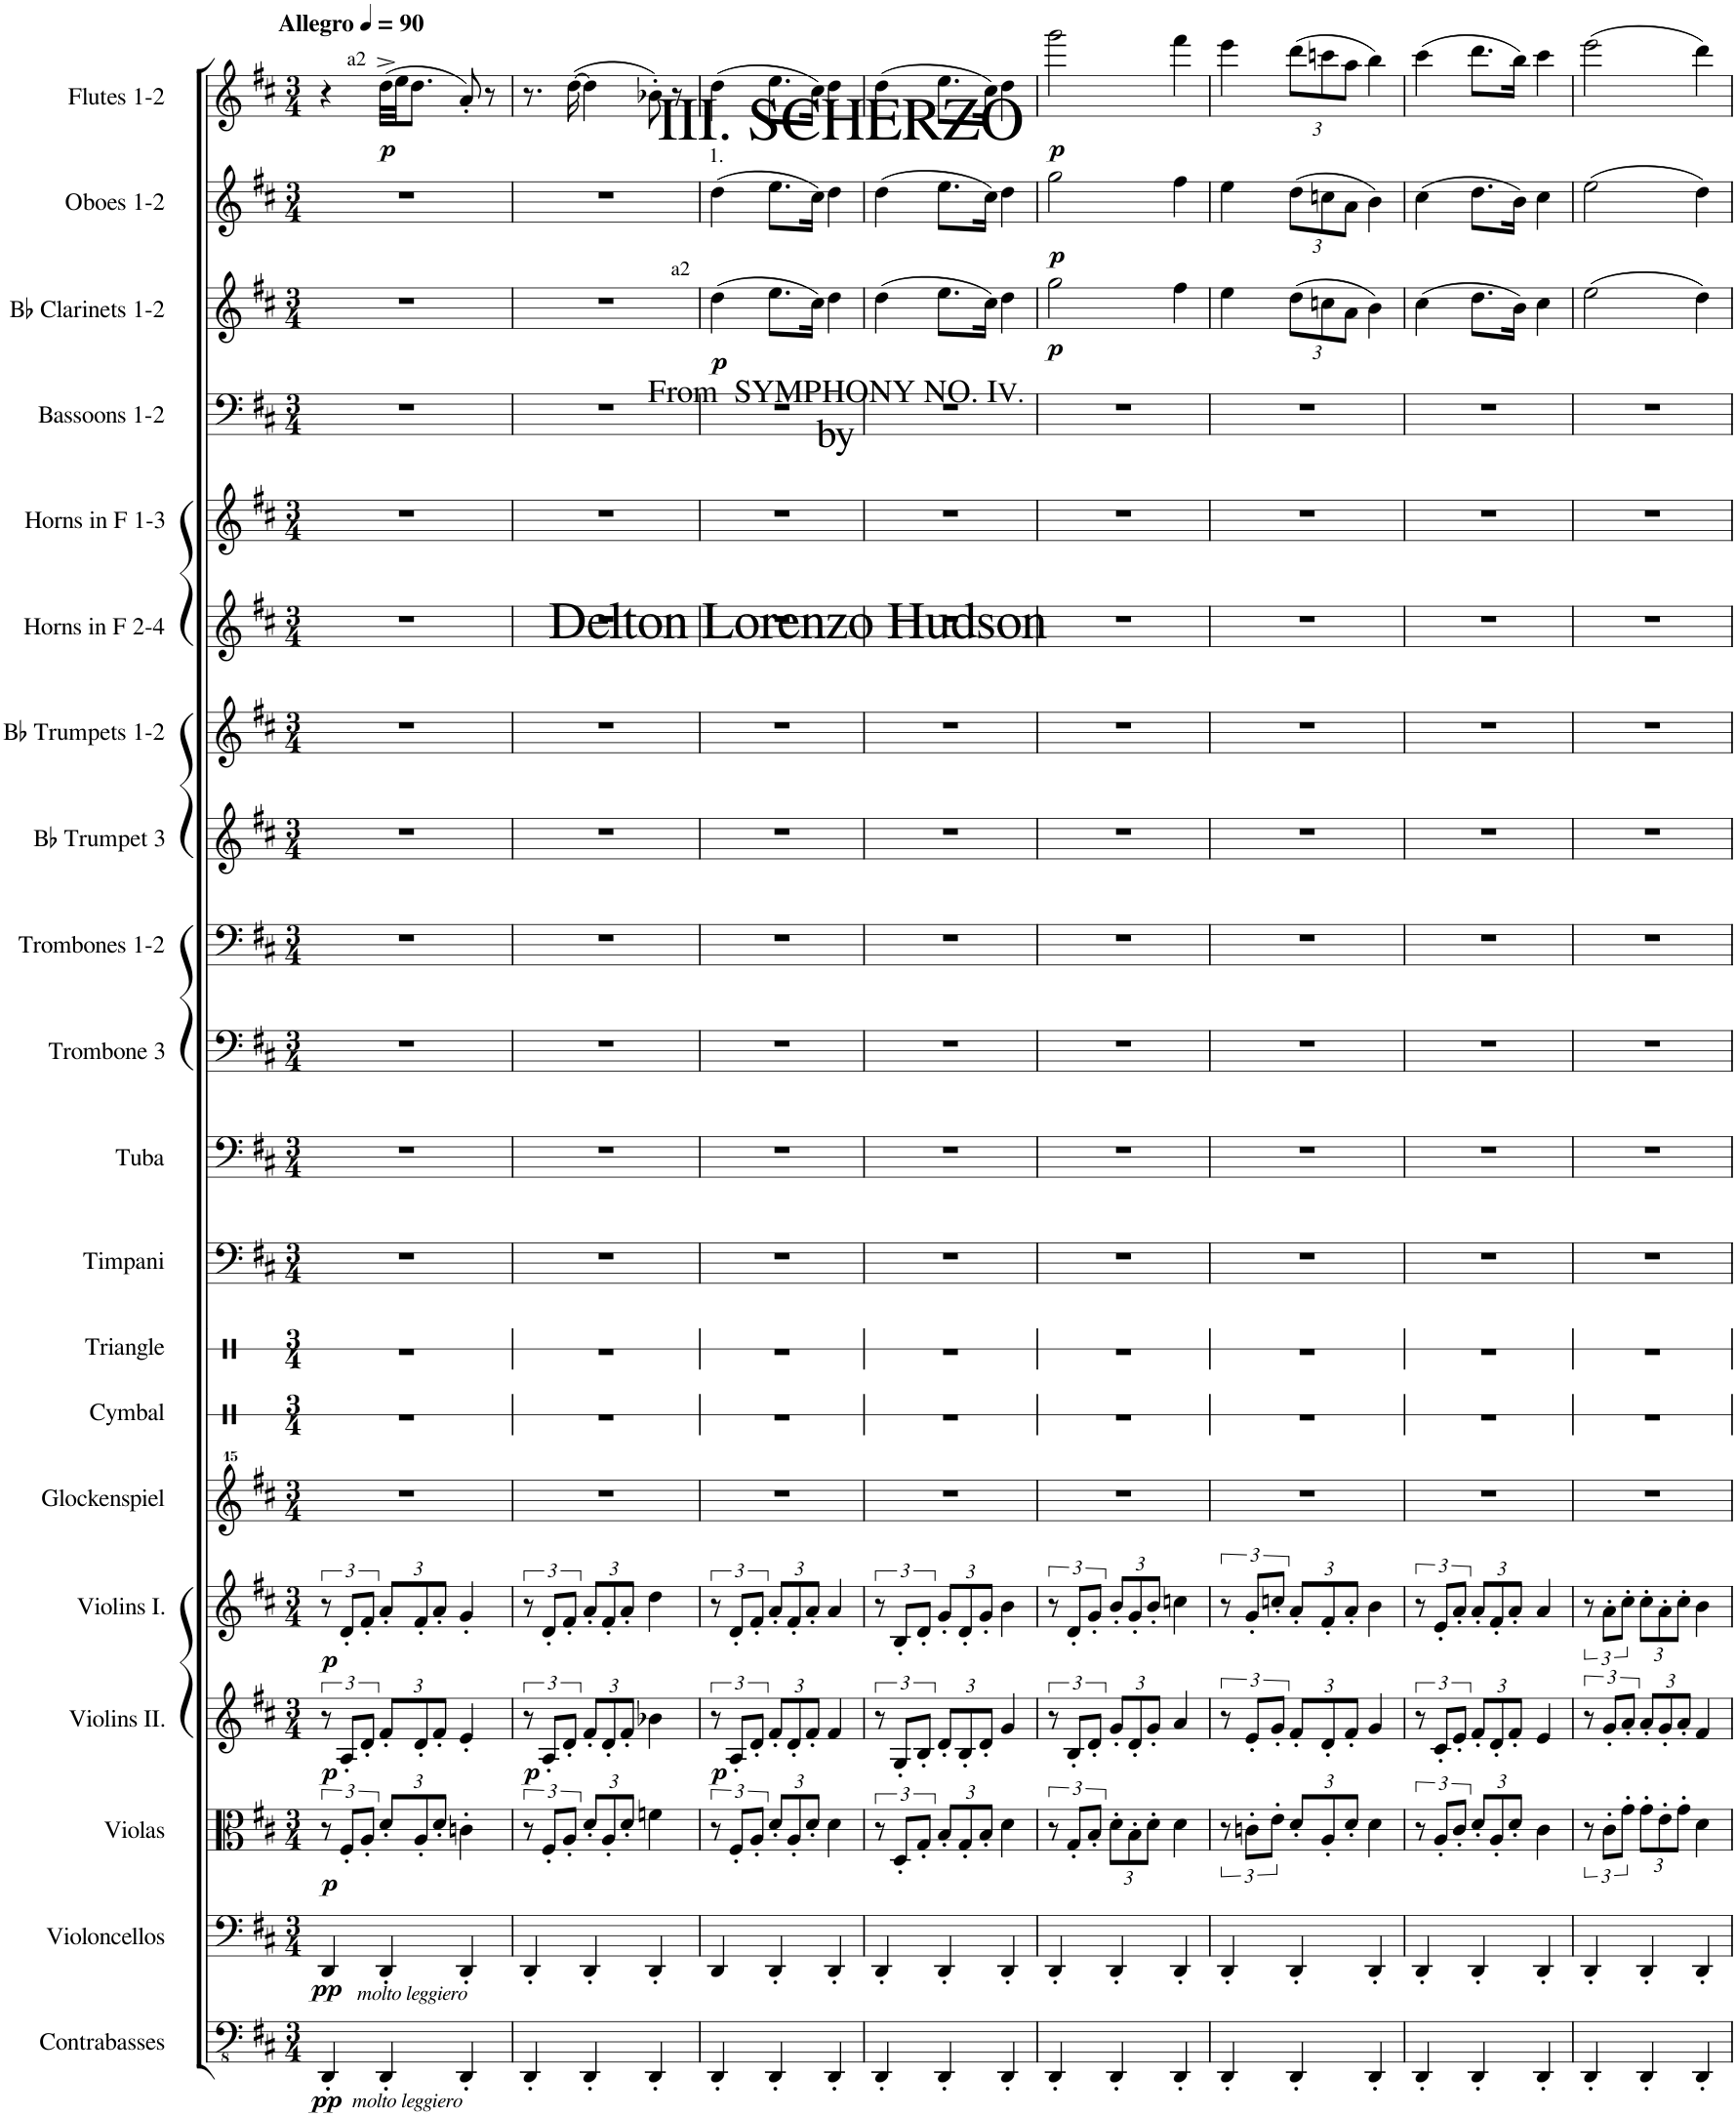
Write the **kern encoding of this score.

**kern	**dynam	**kern	**dynam	**kern	**dynam	**kern	**dynam	**kern	**dynam	**kern	**kern	**kern	**kern	**kern	**kern	**kern	**kern	**kern	**kern	**kern	**kern	**kern	**dynam	**kern	**dynam	**kern	**dynam
*part20	*part20	*part19	*part19	*part18	*part18	*part17	*part17	*part16	*part16	*part15	*part14	*part13	*part12	*part11	*part10	*part9	*part8	*part7	*part6	*part5	*part4	*part3	*part3	*part2	*part2	*part1	*part1
*staff20	*staff20	*staff19	*staff19	*staff18	*staff18	*staff17	*staff17	*staff16	*staff16	*staff15	*staff14	*staff13	*staff12	*staff11	*staff10	*staff9	*staff8	*staff7	*staff6	*staff5	*staff4	*staff3	*staff3	*staff2	*staff2	*staff1	*staff1
*I"Contrabasses	*	*I"Violoncellos	*	*I"Violas	*	*I"Violins II.	*	*I"Violins I.	*	*I"Glockenspiel	*I"Cymbal	*I"Triangle	*I"Timpani	*I"Tuba	*I"Trombone 3	*I"Trombones 1-2	*I"Bb Trumpet 3	*I"Bb Trumpets 1-2	*I"Horns in F 2-4	*I"Horns in F 1-3	*I"Bassoons 1-2	*I"Bb Clarinets 1-2	*	*I"Oboes 1-2	*	*I"Flutes 1-2	*
*I'Cb.	*	*I'Vc.	*	*I'Vla.	*	*I'Vln. II.	*	*I'Vln. I.	*	*I'Glock.	*I'Cym.	*I'Trgl.	*I'Timp.	*I'Tba.	*I'Tbn.	*I'Tbn.	*I'Bb Tpt.	*I'Bb Tpt.	*	*	*I'Bsn.	*I'Bb Cl.	*	*I'Ob.	*	*I'Fl.	*
*	*	*	*	*	*	*	*	*	*	*	*stria1	*stria1	*	*	*	*	*	*	*	*	*	*	*	*	*	*	*
*clefFv4	*	*clefF4	*	*clefC3	*	*clefG2	*	*clefG2	*	*clefG^^2	*clefX	*clefX	*clefF4	*clefF4	*clefF4	*clefF4	*clefG2	*clefG2	*clefG2	*clefG2	*clefF4	*clefG2	*	*clefG2	*	*clefG2	*
*	*	*	*	*	*	*	*	*	*	*	*	*	*	*	*	*	*ITrd1c2	*ITrd1c2	*ITrd4c7	*ITrd4c7	*	*ITrd1c2	*	*	*	*	*
*k[f#c#]	*	*k[f#c#]	*	*k[f#c#]	*	*k[f#c#]	*	*k[f#c#]	*	*k[f#c#]	*k[f#c#]	*k[f#c#]	*k[f#c#]	*k[f#c#]	*k[f#c#]	*k[f#c#]	*k[f#c#]	*k[f#c#]	*k[f#c#]	*k[f#c#]	*k[f#c#]	*k[f#c#]	*	*k[f#c#]	*	*k[f#c#]	*
*M3/4	*	*M3/4	*	*M3/4	*	*M3/4	*	*M3/4	*	*M3/4	*M3/4	*M3/4	*M3/4	*M3/4	*M3/4	*M3/4	*M3/4	*M3/4	*M3/4	*M3/4	*M3/4	*M3/4	*	*M3/4	*	*M3/4	*
*MM90	*	*MM90	*	*MM90	*	*MM90	*	*MM90	*	*MM90	*MM90	*MM90	*MM90	*MM90	*MM90	*MM90	*MM90	*MM90	*MM90	*MM90	*MM90	*MM90	*	*MM90	*	*MM90	*
=1	=1	=1	=1	=1	=1	=1	=1	=1	=1	=1	=1	=1	=1	=1	=1	=1	=1	=1	=1	=1	=1	=1	=1	=1	=1	=1	=1
!	!	!	!	!	!	!	!	!	!	!	!	!	!	!	!	!	!	!	!	!	!	!	!	!	!	!LO:TX:a:t=a2	!
!	!	!	!	!	!	!	!	!	!	!	!	!	!	!	!	!	!	!	!	!	!	!	!	!	!	!LO:TX:a:B:t=Allegro	!
!	!	!LO:TX:b:i:t=molto leggiero	!	!	!	!	!	!	!	!	!	!	!	!	!	!	!	!	!	!	!	!	!	!	!	!	!
!LO:TX:b:i:t=molto leggiero	!	!	!	!	!	!	!	!	!	!	!	!	!	!	!	!	!	!	!	!	!	!	!	!	!	!	!
!	!LO:DY:b	!	!LO:DY:b	!	!LO:DY:b	!	!LO:DY:b	!	!LO:DY:b	!	!	!	!	!	!	!	!	!	!	!	!	!	!	!	!	!	!
4DDD'/	pp	4DD/	pp	12r	p	12r	p	12r	p	2.r	2.r	2.r	2.r	2.r	2.r	2.r	2.r	2.r	2.r	2.r	2.r	2.r	.	2.r	.	4r	.
.	.	.	.	12F#'/L	.	12A'/L	.	12d'/L	.	.	.	.	.	.	.	.	.	.	.	.	.	.	.	.	.	.	.
.	.	.	.	12A'/J	.	12d'/J	.	12f#'/J	.	.	.	.	.	.	.	.	.	.	.	.	.	.	.	.	.	.	.
*	*	*	*	*Xbrackettup	*	*Xbrackettup	*	*Xbrackettup	*	*	*	*	*	*	*	*	*	*	*	*	*	*	*	*	*	*	*
!	!	!	!	!	!	!	!	!	!	!	!	!	!	!	!	!	!	!	!	!	!	!	!	!	!	!	!LO:DY:b
4DDD'/	.	4DD'/	.	12d'/L	.	12f#'/L	.	12a'/L	.	.	.	.	.	.	.	.	.	.	.	.	.	.	.	.	.	(32dd^\LLL	p
.	.	.	.	.	.	.	.	.	.	.	.	.	.	.	.	.	.	.	.	.	.	.	.	.	.	32ee\JJ	.
.	.	.	.	.	.	.	.	.	.	.	.	.	.	.	.	.	.	.	.	.	.	.	.	.	.	8.dd\J	.
.	.	.	.	12A'/	.	12d'/	.	12f#'/	.	.	.	.	.	.	.	.	.	.	.	.	.	.	.	.	.	.	.
.	.	.	.	12d'/J	.	12f#'/J	.	12a'/J	.	.	.	.	.	.	.	.	.	.	.	.	.	.	.	.	.	.	.
4DDD'/	.	4DD'/	.	4cn'\	.	4e'/	.	4g'/	.	.	.	.	.	.	.	.	.	.	.	.	.	.	.	.	.	8a'/)	.
.	.	.	.	.	.	.	.	.	.	.	.	.	.	.	.	.	.	.	.	.	.	.	.	.	.	8r	.
=2	=2	=2	=2	=2	=2	=2	=2	=2	=2	=2	=2	=2	=2	=2	=2	=2	=2	=2	=2	=2	=2	=2	=2	=2	=2	=2	=2
*	*	*	*	*brackettup	*	*brackettup	*	*brackettup	*	*	*	*	*	*	*	*	*	*	*	*	*	*	*	*	*	*	*
!	!	!	!	!	!	!	!LO:DY:b	!	!	!	!	!	!	!	!	!	!	!	!	!	!	!	!	!	!	!	!
4DDD'/	.	4DD'/	.	12r	.	12r	p	12r	.	2.r	2.r	2.r	2.r	2.r	2.r	2.r	2.r	2.r	2.r	2.r	2.r	2.r	.	2.r	.	8.r	.
.	.	.	.	12F#'/L	.	12A'/L	.	12d'/L	.	.	.	.	.	.	.	.	.	.	.	.	.	.	.	.	.	.	.
.	.	.	.	12A'/J	.	12d'/J	.	12f#'/J	.	.	.	.	.	.	.	.	.	.	.	.	.	.	.	.	.	.	.
.	.	.	.	.	.	.	.	.	.	.	.	.	.	.	.	.	.	.	.	.	.	.	.	.	.	([16dd\	.
*	*	*	*	*Xbrackettup	*	*Xbrackettup	*	*Xbrackettup	*	*	*	*	*	*	*	*	*	*	*	*	*	*	*	*	*	*	*
4DDD'/	.	4DD'/	.	12d'/L	.	12f#'/L	.	12a'/L	.	.	.	.	.	.	.	.	.	.	.	.	.	.	.	.	.	4dd\]	.
.	.	.	.	12A'/	.	12d'/	.	12f#'/	.	.	.	.	.	.	.	.	.	.	.	.	.	.	.	.	.	.	.
.	.	.	.	12d'/J	.	12f#'/J	.	12a'/J	.	.	.	.	.	.	.	.	.	.	.	.	.	.	.	.	.	.	.
4DDD'/	.	4DD'/	.	4fn\	.	4b-X\	.	4dd\	.	.	.	.	.	.	.	.	.	.	.	.	.	.	.	.	.	8b-X'\)	.
.	.	.	.	.	.	.	.	.	.	.	.	.	.	.	.	.	.	.	.	.	.	.	.	.	.	8r	.
=3	=3	=3	=3	=3	=3	=3	=3	=3	=3	=3	=3	=3	=3	=3	=3	=3	=3	=3	=3	=3	=3	=3	=3	=3	=3	=3	=3
*	*	*	*	*brackettup	*	*brackettup	*	*brackettup	*	*	*	*	*	*	*	*	*	*	*	*	*	*	*	*	*	*	*
!	!	!	!	!	!	!	!	!	!	!	!	!	!	!	!	!	!	!	!	!	!	!	!	!LO:TX:a:t=1.	!	!	!
!	!	!	!	!	!	!	!	!	!	!	!	!	!	!	!	!	!	!	!	!	!	!LO:TX:a:t=a2	!	!	!	!	!
!	!	!	!	!	!	!	!LO:DY:b	!	!	!	!	!	!	!	!	!	!	!	!	!	!	!	!LO:DY:b	!	!	!	!
4DDD'/	.	4DD/	.	12r	.	12r	p	12r	.	2.r	2.r	2.r	2.r	2.r	2.r	2.r	2.r	2.r	2.r	2.r	2.r	(4dd\	p	(4dd\	.	(4dd\	.
.	.	.	.	12F#'/L	.	12A'/L	.	12d'/L	.	.	.	.	.	.	.	.	.	.	.	.	.	.	.	.	.	.	.
.	.	.	.	12A'/J	.	12d'/J	.	12f#'/J	.	.	.	.	.	.	.	.	.	.	.	.	.	.	.	.	.	.	.
*	*	*	*	*Xbrackettup	*	*Xbrackettup	*	*Xbrackettup	*	*	*	*	*	*	*	*	*	*	*	*	*	*	*	*	*	*	*
4DDD'/	.	4DD'/	.	12d'/L	.	12f#'/L	.	12a'/L	.	.	.	.	.	.	.	.	.	.	.	.	.	8.ee\L	.	8.ee\L	.	8.ee\L	.
.	.	.	.	12A'/	.	12d'/	.	12f#'/	.	.	.	.	.	.	.	.	.	.	.	.	.	.	.	.	.	.	.
.	.	.	.	12d'/J	.	12f#'/J	.	12a'/J	.	.	.	.	.	.	.	.	.	.	.	.	.	.	.	.	.	.	.
.	.	.	.	.	.	.	.	.	.	.	.	.	.	.	.	.	.	.	.	.	.	16cc#\Jk)	.	16cc#\Jk)	.	16cc#\Jk)	.
4DDD'/	.	4DD'/	.	4d\	.	4f#/	.	4a/	.	.	.	.	.	.	.	.	.	.	.	.	.	4dd\	.	4dd\	.	4dd\	.
=4	=4	=4	=4	=4	=4	=4	=4	=4	=4	=4	=4	=4	=4	=4	=4	=4	=4	=4	=4	=4	=4	=4	=4	=4	=4	=4	=4
*	*	*	*	*brackettup	*	*brackettup	*	*brackettup	*	*	*	*	*	*	*	*	*	*	*	*	*	*	*	*	*	*	*
4DDD'/	.	4DD'/	.	12r	.	12r	.	12r	.	2.r	2.r	2.r	2.r	2.r	2.r	2.r	2.r	2.r	2.r	2.r	2.r	(4dd\	.	(4dd\	.	(4dd\	.
.	.	.	.	12D'/L	.	12G'/L	.	12B'/L	.	.	.	.	.	.	.	.	.	.	.	.	.	.	.	.	.	.	.
.	.	.	.	12G'/J	.	12B'/J	.	12d'/J	.	.	.	.	.	.	.	.	.	.	.	.	.	.	.	.	.	.	.
*	*	*	*	*Xbrackettup	*	*Xbrackettup	*	*Xbrackettup	*	*	*	*	*	*	*	*	*	*	*	*	*	*	*	*	*	*	*
4DDD'/	.	4DD'/	.	12B'/L	.	12d'/L	.	12g'/L	.	.	.	.	.	.	.	.	.	.	.	.	.	8.ee\L	.	8.ee\L	.	8.ee\L	.
.	.	.	.	12G'/	.	12B'/	.	12d'/	.	.	.	.	.	.	.	.	.	.	.	.	.	.	.	.	.	.	.
.	.	.	.	12B'/J	.	12d'/J	.	12g'/J	.	.	.	.	.	.	.	.	.	.	.	.	.	.	.	.	.	.	.
.	.	.	.	.	.	.	.	.	.	.	.	.	.	.	.	.	.	.	.	.	.	16cc#\Jk)	.	16cc#\Jk)	.	16cc#\Jk)	.
4DDD'/	.	4DD'/	.	4d\	.	4g/	.	4b\	.	.	.	.	.	.	.	.	.	.	.	.	.	4dd\	.	4dd\	.	4dd\	.
=5	=5	=5	=5	=5	=5	=5	=5	=5	=5	=5	=5	=5	=5	=5	=5	=5	=5	=5	=5	=5	=5	=5	=5	=5	=5	=5	=5
*	*	*	*	*brackettup	*	*brackettup	*	*brackettup	*	*	*	*	*	*	*	*	*	*	*	*	*	*	*	*	*	*	*
!	!	!	!	!	!	!	!	!	!	!	!	!	!	!	!	!	!	!	!	!	!	!	!LO:DY:b	!	!LO:DY:b	!	!LO:DY:b
4DDD'/	.	4DD'/	.	12r	.	12r	.	12r	.	2.r	2.r	2.r	2.r	2.r	2.r	2.r	2.r	2.r	2.r	2.r	2.r	2gg\	p	2gg\	p	2ggg\	p
.	.	.	.	12G'/L	.	12B'/L	.	12d'/L	.	.	.	.	.	.	.	.	.	.	.	.	.	.	.	.	.	.	.
.	.	.	.	12B'/J	.	12d'/J	.	12g'/J	.	.	.	.	.	.	.	.	.	.	.	.	.	.	.	.	.	.	.
*	*	*	*	*Xbrackettup	*	*Xbrackettup	*	*Xbrackettup	*	*	*	*	*	*	*	*	*	*	*	*	*	*	*	*	*	*	*
4DDD'/	.	4DD'/	.	12d'\L	.	12g'/L	.	12b'/L	.	.	.	.	.	.	.	.	.	.	.	.	.	.	.	.	.	.	.
.	.	.	.	12B'\	.	12d'/	.	12g'/	.	.	.	.	.	.	.	.	.	.	.	.	.	.	.	.	.	.	.
.	.	.	.	12d'\J	.	12g'/J	.	12b'/J	.	.	.	.	.	.	.	.	.	.	.	.	.	.	.	.	.	.	.
4DDD'/	.	4DD'/	.	4d\	.	4a/	.	4ccn\	.	.	.	.	.	.	.	.	.	.	.	.	.	4ff#\	.	4ff#\	.	4fff#\	.
=6	=6	=6	=6	=6	=6	=6	=6	=6	=6	=6	=6	=6	=6	=6	=6	=6	=6	=6	=6	=6	=6	=6	=6	=6	=6	=6	=6
*	*	*	*	*brackettup	*	*brackettup	*	*brackettup	*	*	*	*	*	*	*	*	*	*	*	*	*	*	*	*	*	*	*
4DDD'/	.	4DD'/	.	12r	.	12r	.	12r	.	2.r	2.r	2.r	2.r	2.r	2.r	2.r	2.r	2.r	2.r	2.r	2.r	4ee\	.	4ee\	.	4eee\	.
.	.	.	.	12cn'\L	.	12e'/L	.	12g'/L	.	.	.	.	.	.	.	.	.	.	.	.	.	.	.	.	.	.	.
.	.	.	.	12e'\J	.	12g'/J	.	12ccn'/J	.	.	.	.	.	.	.	.	.	.	.	.	.	.	.	.	.	.	.
*	*	*	*	*Xbrackettup	*	*Xbrackettup	*	*Xbrackettup	*	*	*	*	*	*	*	*	*	*	*	*	*	*Xbrackettup	*	*Xbrackettup	*	*Xbrackettup	*
4DDD'/	.	4DD'/	.	12d'/L	.	12f#'/L	.	12a'/L	.	.	.	.	.	.	.	.	.	.	.	.	.	(12dd\L	.	(12dd\L	.	(12ddd\L	.
.	.	.	.	12A'/	.	12d'/	.	12f#'/	.	.	.	.	.	.	.	.	.	.	.	.	.	12ccn\	.	12ccn\	.	12cccn\	.
.	.	.	.	12d'/J	.	12f#'/J	.	12a'/J	.	.	.	.	.	.	.	.	.	.	.	.	.	12a\J	.	12a\J	.	12aa\J	.
4DDD'/	.	4DD'/	.	4d\	.	4g/	.	4b\	.	.	.	.	.	.	.	.	.	.	.	.	.	4b\)	.	4b\)	.	4bb\)	.
=7	=7	=7	=7	=7	=7	=7	=7	=7	=7	=7	=7	=7	=7	=7	=7	=7	=7	=7	=7	=7	=7	=7	=7	=7	=7	=7	=7
*	*	*	*	*brackettup	*	*brackettup	*	*brackettup	*	*	*	*	*	*	*	*	*	*	*	*	*	*	*	*	*	*	*
4DDD'/	.	4DD'/	.	12r	.	12r	.	12r	.	2.r	2.r	2.r	2.r	2.r	2.r	2.r	2.r	2.r	2.r	2.r	2.r	(4cc#\	.	(4cc#\	.	(4ccc#\	.
.	.	.	.	12A'/L	.	12c#'/L	.	12e'/L	.	.	.	.	.	.	.	.	.	.	.	.	.	.	.	.	.	.	.
.	.	.	.	12c#'/J	.	12e'/J	.	12a'/J	.	.	.	.	.	.	.	.	.	.	.	.	.	.	.	.	.	.	.
*	*	*	*	*Xbrackettup	*	*Xbrackettup	*	*Xbrackettup	*	*	*	*	*	*	*	*	*	*	*	*	*	*	*	*	*	*	*
4DDD'/	.	4DD'/	.	12d'/L	.	12f#'/L	.	12a'/L	.	.	.	.	.	.	.	.	.	.	.	.	.	8.dd\L	.	8.dd\L	.	8.ddd\L	.
.	.	.	.	12A'/	.	12d'/	.	12f#'/	.	.	.	.	.	.	.	.	.	.	.	.	.	.	.	.	.	.	.
.	.	.	.	12d'/J	.	12f#'/J	.	12a'/J	.	.	.	.	.	.	.	.	.	.	.	.	.	.	.	.	.	.	.
.	.	.	.	.	.	.	.	.	.	.	.	.	.	.	.	.	.	.	.	.	.	16b\Jk)	.	16b\Jk)	.	16bb\Jk)	.
4DDD'/	.	4DD'/	.	4c#\	.	4e/	.	4a/	.	.	.	.	.	.	.	.	.	.	.	.	.	4cc#\	.	4cc#\	.	4ccc#\	.
=8	=8	=8	=8	=8	=8	=8	=8	=8	=8	=8	=8	=8	=8	=8	=8	=8	=8	=8	=8	=8	=8	=8	=8	=8	=8	=8	=8
*	*	*	*	*brackettup	*	*brackettup	*	*brackettup	*	*	*	*	*	*	*	*	*	*	*	*	*	*	*	*	*	*	*
4DDD'/	.	4DD'/	.	12r	.	12r	.	12r	.	2.r	2.r	2.r	2.r	2.r	2.r	2.r	2.r	2.r	2.r	2.r	2.r	(2ee\	.	(2ee\	.	(2eee\	.
.	.	.	.	12c#'\L	.	12g'/L	.	12a'\L	.	.	.	.	.	.	.	.	.	.	.	.	.	.	.	.	.	.	.
.	.	.	.	12g'\J	.	12a'/J	.	12cc#'\J	.	.	.	.	.	.	.	.	.	.	.	.	.	.	.	.	.	.	.
*	*	*	*	*Xbrackettup	*	*Xbrackettup	*	*Xbrackettup	*	*	*	*	*	*	*	*	*	*	*	*	*	*	*	*	*	*	*
4DDD'/	.	4DD'/	.	12g'\L	.	12a'/L	.	12cc#'\L	.	.	.	.	.	.	.	.	.	.	.	.	.	.	.	.	.	.	.
.	.	.	.	12e'\	.	12g'/	.	12a'\	.	.	.	.	.	.	.	.	.	.	.	.	.	.	.	.	.	.	.
.	.	.	.	12g'\J	.	12a'/J	.	12cc#'\J	.	.	.	.	.	.	.	.	.	.	.	.	.	.	.	.	.	.	.
4DDD'/	.	4DD'/	.	4d\	.	4f#/	.	4b\	.	.	.	.	.	.	.	.	.	.	.	.	.	4dd\)	.	4dd\)	.	4ddd\)	.
=	=	=	=	=	=	=	=	=	=	=	=	=	=	=	=	=	=	=	=	=	=	=	=	=	=	=	=
*-	*-	*-	*-	*-	*-	*-	*-	*-	*-	*-	*-	*-	*-	*-	*-	*-	*-	*-	*-	*-	*-	*-	*-	*-	*-	*-	*-
